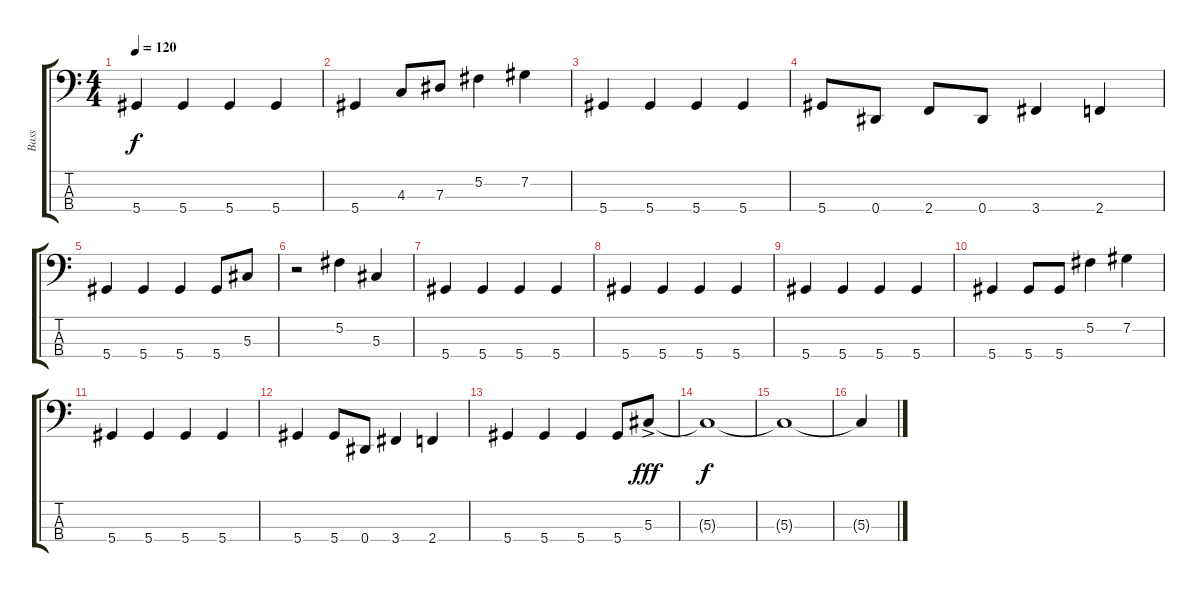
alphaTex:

\track ("Bass" "Bass") {instrument electricbassfinger}
\staff {score tabs}
\tuning (Gb2 Db2 Ab1 Eb1) {hide}
\ts (4 4)
\tempo 120
\clef f4
\ks c
5.4.4{dy f} 5.4.4 5.4.4 5.4.4 |
5.4.4 4.3.8 7.3.8 5.2.4 7.2.4 |
5.4.4 5.4.4 5.4.4 5.4.4 |
5.4.8 0.4.8 2.4.8 0.4.8 3.4.4 2.4.4 |
5.4.4 5.4.4 5.4.4 5.4.8 5.3.8 |
r.2 5.2.4 5.3.4 |
5.4.4 5.4.4 5.4.4 5.4.4 |
5.4.4 5.4.4 5.4.4 5.4.4 |
5.4.4 5.4.4 5.4.4 5.4.4 |
5.4.4 5.4.8 5.4.8 5.2.4 7.2.4 |
5.4.4 5.4.4 5.4.4 5.4.4 |
5.4.4 5.4.8 0.4.8 3.4.4 2.4.4 |
5.4.4 5.4.4 5.4.4 5.4.8 5.3{ac}.8{dy fff} |
5.3{t}.1{dy f} |
5.3{t}.1 |
5.3{t}.4
